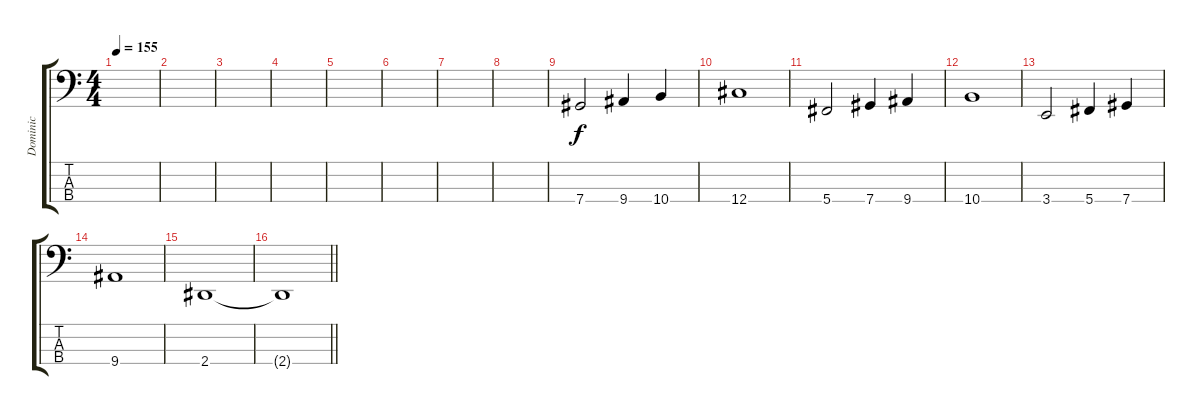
\track ("Dominic" "Dominic") {instrument electricbasspick}
\staff {score tabs}
\tuning (Gb2 Db2 Ab1 Db1) {hide}
\ts (4 4)
\tempo 155
\clef f4
\ks c
|
|
|
|
|
|
|
|
7.4.2 9.4.4 10.4.4 |
12.4.1 |
5.4.2 7.4.4 9.4.4 |
10.4.1 |
3.4.2 5.4.4 7.4.4 |
9.4.1 |
2.4.1 |
\barLineRight lightlight
2.4{t}.1
